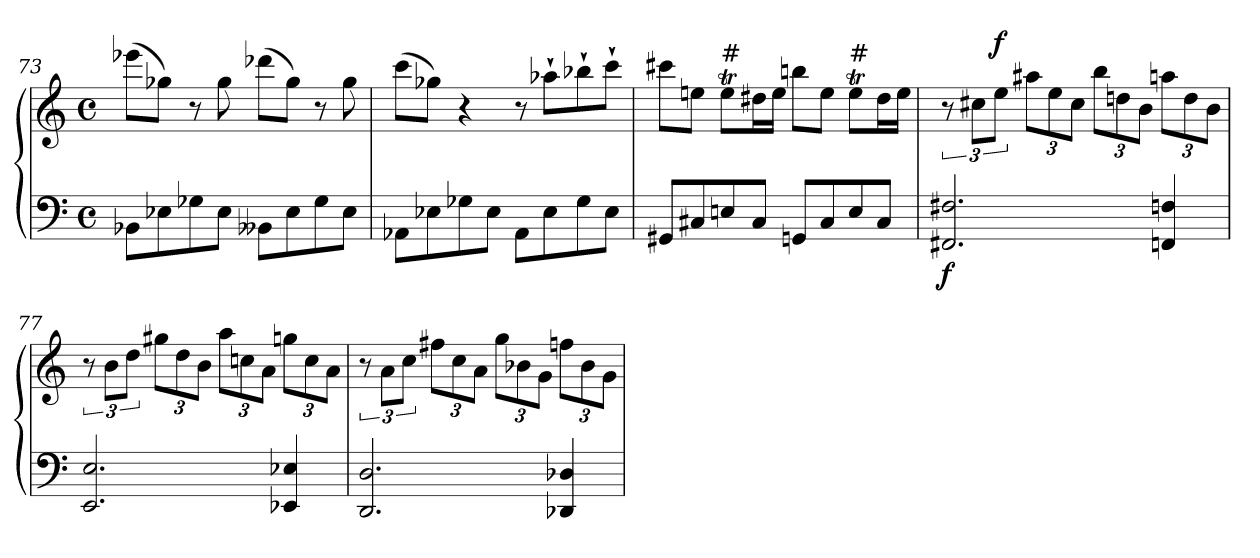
**kern	**kern	**dynam
*part1	*part1	*part1
*staff2	*staff1	*staff1/2
!!LO:PB:g=z
*clefF4	*clefG2	*
*k[]	*k[]	*
*M4/4	*M4/4	*
*met(c)	*met(c)	*
=73	=73	=73
8BB-X\L	(>8eee-X\L	.
8E-X\	8gg-X\J)	.
8G-X\	8r	.
8E-\J	8gg-\	.
8BB--X\L	(>8ddd-X\L	.
8E-\	8gg-\J)	.
8G-\	8r	.
8E-\J	8gg-\	.
!!LO:LB:g=z
=74	=74	=74
8AA-X\L	(>8ccc\L	.
8E-X\	8gg-X\J)	.
8G-X\	4r	.
8E-\J	.	.
8AA-\L	8r	.
8E-\	8aa-X`>\L	.
8G-\	8bb-X`>\	.
8E-\J	8ccc`>\J	.
=75	=75	=75
8GG#X/L	8ccc#X\L	.
8C#X/	8eeni\J	.
!	!LO:TX:a:t=#	!
8Eni/	8eet\L	.
8C#/J	16dd#X\L	.
.	16ee\JJ	.
8GGn/L	8bbni\L	.
8C#/	8ee\J	.
!	!LO:TX:a:t=#	!
8E/	8eet\L	.
8C#/J	16dd#\L	.
.	16ee\JJ	.
=76	=76	=76
!	!	!LO:DY:b=2
2.FF#X/ 2.F#X/	12r	f
.	12cc#X\L	.
!	!	!LO:DY:a
.	12ee\J	f
*	*Xbrackettup	*
.	12aa#X\L	.
.	12ee\	.
.	12cc#\J	.
.	12bb\L	.
.	12ddni\	.
.	12b\J	.
4FFn/ 4Fn/	12aan\L	.
.	12dd\	.
.	12b\J	.
!!LO:LB:g=z
=77	=77	=77
*	*brackettup	*
2.EE/ 2.E/	12r	.
.	12b\L	.
.	12dd\J	.
*	*Xbrackettup	*
.	12gg#X\L	.
.	12dd\	.
.	12b\J	.
.	12aa\L	.
.	12ccni\	.
.	12a\J	.
4EE-X/ 4E-X/	12ggn\L	.
.	12cc\	.
.	12a\J	.
!!LO:LB:g=z
=78	=78	=78
*	*brackettup	*
2.DD/ 2.D/	12r	.
.	12a\L	.
.	12cc\J	.
*	*Xbrackettup	*
.	12ff#X\L	.
.	12cc\	.
.	12a\J	.
.	12gg\L	.
.	12b-X\	.
.	12g\J	.
4DD-X/ 4D-X/	12ffn\L	.
.	12b-\	.
.	12g\J	.
=	=	=
*-	*-	*-
